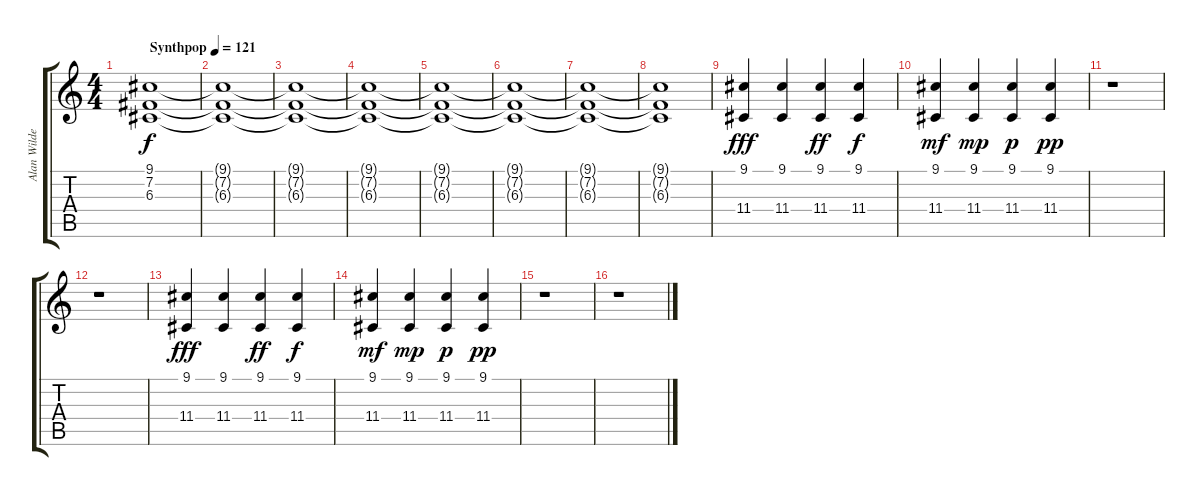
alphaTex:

\track ("Alan Wilder - Synth I" "Alan Wilde") {instrument fx4atmosphere}
\staff {score tabs}
\tuning (E4 B3 G3 D3 A2 E2) {hide}
\ts (4 4)
\tempo (121 "Synthpop")
\clef g2
\ks c
(9.1 7.2 6.3).1{dy f volume 2 instrument choiraahs} |
(9.1{t} 7.2{t} 6.3{t}).1 |
(9.1{t} 7.2{t} 6.3{t}).1 |
(9.1{t} 7.2{t} 6.3{t}).1 |
(9.1{t} 7.2{t} 6.3{t}).1 |
(9.1{t} 7.2{t} 6.3{t}).1 |
(9.1{t} 7.2{t} 6.3{t}).1 |
(9.1{t} 7.2{t} 6.3{t}).1 |
(9.1 11.4).4{dy fff volume 12 instrument fx4atmosphere} (9.1 11.4).4 (9.1 11.4).4{dy ff} (9.1 11.4).4{dy f} |
(9.1 11.4).4{dy mf} (9.1 11.4).4{dy mp} (9.1 11.4).4{dy p} (9.1 11.4).4{dy pp} |
r.1 |
r.1 |
(9.1 11.4).4{dy fff} (9.1 11.4).4 (9.1 11.4).4{dy ff} (9.1 11.4).4{dy f} |
(9.1 11.4).4{dy mf} (9.1 11.4).4{dy mp} (9.1 11.4).4{dy p} (9.1 11.4).4{dy pp} |
r.1 |
r.1
